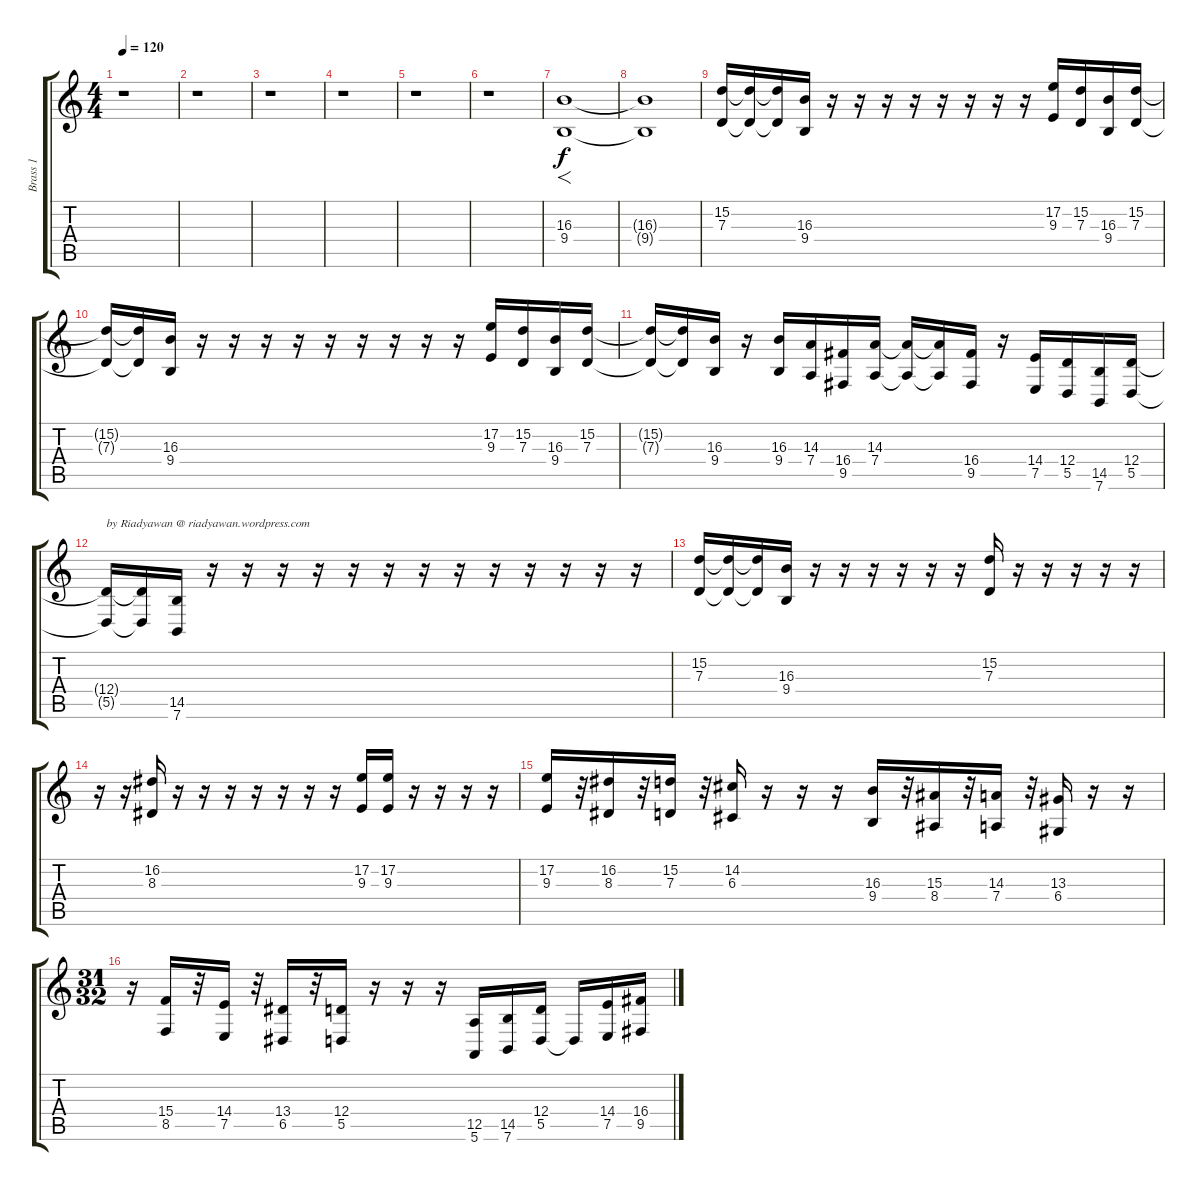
\track ("Brass 1" "Brass 1") {instrument brasssection}
\staff {score tabs}
\tuning (E4 B3 G3 D3 A2 E2) {hide}
\ts (4 4)
\tempo 120
\clef g2
\ks c
r.1{dy f} |
r.1 |
r.1 |
r.1 |
r.1 |
r.1 |
(16.3 9.4).1{f} |
(16.3{t} 9.4{t}).1 |
(15.2 7.3).16 (15.2{t} 7.3{t}).16 (15.2{t} 7.3{t}).16 (16.3 9.4).16 r.16 r.16 r.16 r.16 r.16 r.16 r.16 r.16 (17.2 9.3).16 (15.2 7.3).16 (16.3 9.4).16 (15.2 7.3).16 |
(15.2{t} 7.3{t}).16 (15.2{t} 7.3{t}).16 (16.3 9.4).16 r.16 r.16 r.16 r.16 r.16 r.16 r.16 r.16 r.16 (17.2 9.3).16 (15.2 7.3).16 (16.3 9.4).16 (15.2 7.3).16 |
(15.2{t} 7.3{t}).16 (15.2{t} 7.3{t}).16 (16.3 9.4).16 r.16 (16.3 9.4).16 (14.3 7.4).16 (16.4 9.5).16 (14.3 7.4).16 (14.3{t} 7.4{t}).16 (14.3{t} 7.4{t}).16 (16.4 9.5).16 r.16 (14.4 7.5).16 (12.4 5.5).16 (14.5 7.6).16 (12.4 5.5).16 |
(12.4{t} 5.5{t}).16{txt "by Riadyawan @ riadyawan.wordpress.com"} (12.4{t} 5.5{t}).16 (14.5 7.6).16 r.16 r.16 r.16 r.16 r.16 r.16 r.16 r.16 r.16 r.16 r.16 r.16 r.16 |
(15.2 7.3).16 (15.2{t} 7.3{t}).16 (15.2{t} 7.3{t}).16 (16.3 9.4).16 r.16 r.16 r.16 r.16 r.16 r.16 (15.2 7.3).16 r.16 r.16 r.16 r.16 r.16 |
r.16 r.16 (16.2 8.3).16 r.16 r.16 r.16 r.16 r.16 r.16 r.16 (17.2 9.3).16 (17.2 9.3).16 r.16 r.16 r.16 r.16 |
(17.2 9.3).16 r.32 (16.2 8.3).16 r.32 (15.2 7.3).16 r.32 (14.2 6.3).16 r.16 r.16 r.16 (16.3 9.4).16 r.32 (15.3 8.4).16 r.32 (14.3 7.4).16 r.32 (13.3 6.4).16 r.16 r.16 |
\ts (31 32)
r.16 (15.4 8.5).16 r.32 (14.4 7.5).16 r.32 (13.4 6.5).16 r.32 (12.4 5.5).16 r.16 r.16 r.16 (12.5 5.6).16 (14.5 7.6).16 (12.4 5.5).16 5.5{t}.16 (14.4 7.5).16 (16.4 9.5).16
